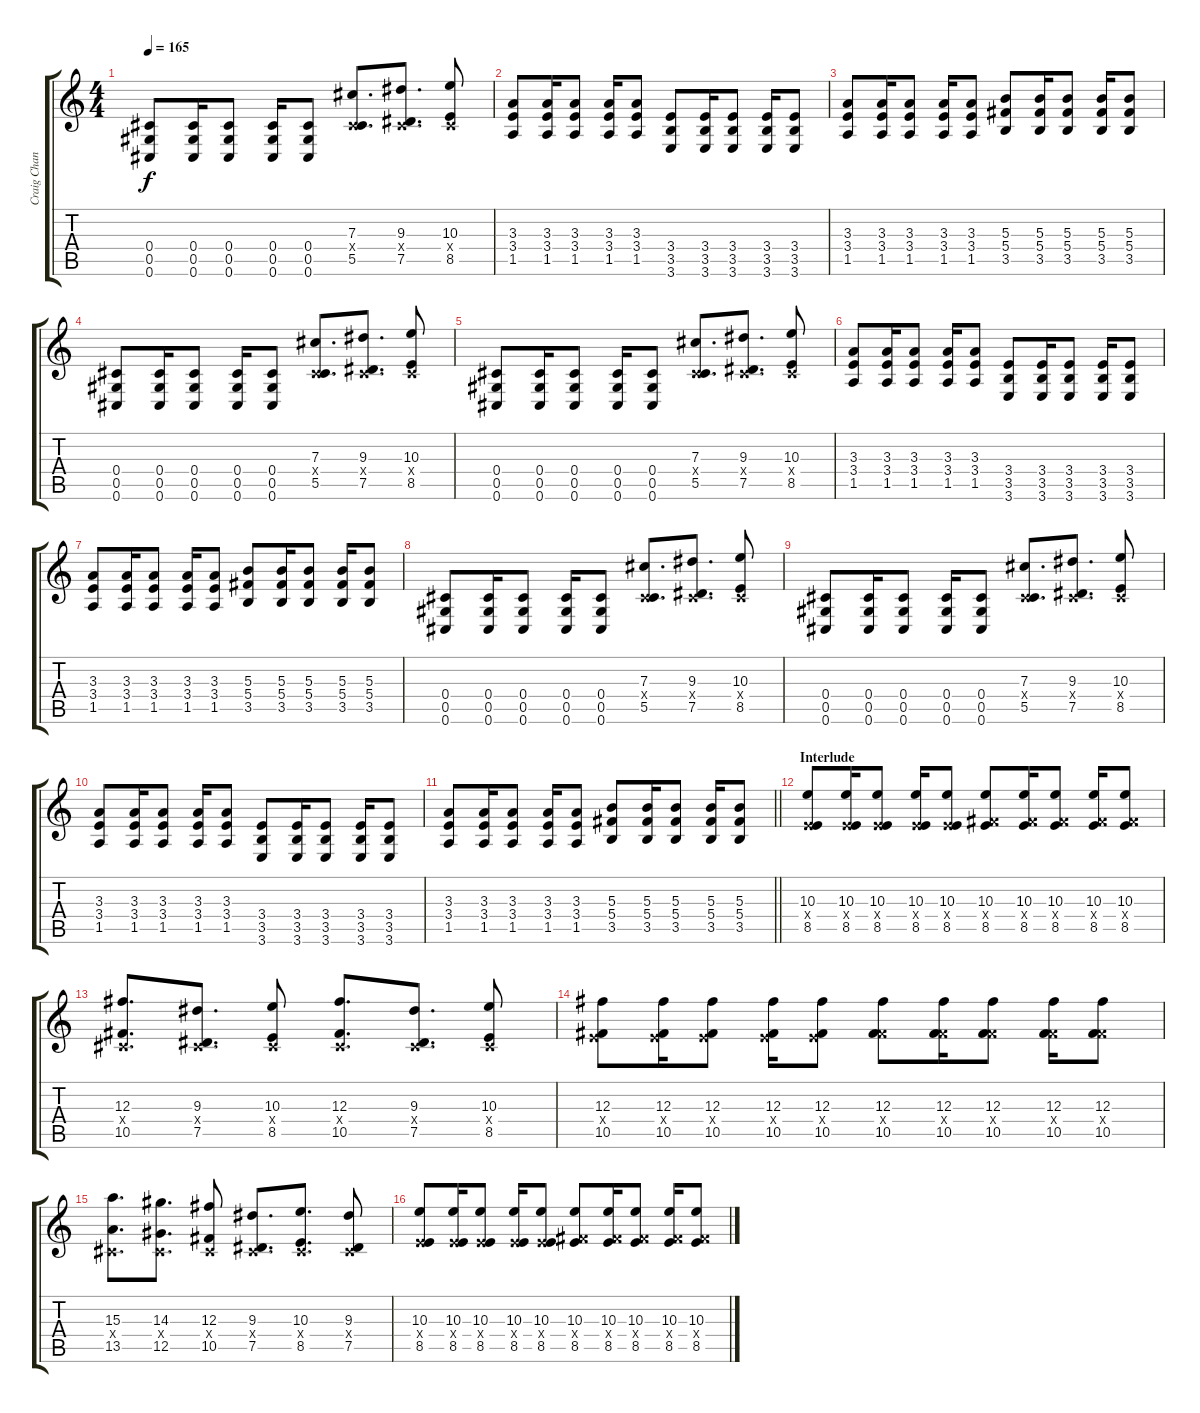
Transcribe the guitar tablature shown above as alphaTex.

\track ("Craig Chaney" "Craig Chan") {instrument distortionguitar}
\staff {score tabs}
\tuning (Eb4 Bb3 Gb3 Db3 Ab2 Db2) {hide}
\ts (4 4)
\tempo 165
\clef g2
\ks c
(0.4 0.5 0.6).8{dy f} (0.4 0.5 0.6).16 (0.4 0.5 0.6).8 (0.4 0.5 0.6).16 (0.4 0.5 0.6).8 (7.3 0.4{x} 5.5).8{d} (9.3 0.4{x} 7.5).8{d} (10.3 0.4{x} 8.5).8 |
(3.3 3.4 1.5).8 (3.3 3.4 1.5).16 (3.3 3.4 1.5).8 (3.3 3.4 1.5).16 (3.3 3.4 1.5).8 (3.4 3.5 3.6).8 (3.4 3.5 3.6).16 (3.4 3.5 3.6).8 (3.4 3.5 3.6).16 (3.4 3.5 3.6).8 |
(3.3 3.4 1.5).8 (3.3 3.4 1.5).16 (3.3 3.4 1.5).8 (3.3 3.4 1.5).16 (3.3 3.4 1.5).8 (5.3 5.4 3.5).8 (5.3 5.4 3.5).16 (5.3 5.4 3.5).8 (5.3 5.4 3.5).16 (5.3 5.4 3.5).8 |
(0.4 0.5 0.6).8 (0.4 0.5 0.6).16 (0.4 0.5 0.6).8 (0.4 0.5 0.6).16 (0.4 0.5 0.6).8 (7.3 0.4{x} 5.5).8{d} (9.3 0.4{x} 7.5).8{d} (10.3 0.4{x} 8.5).8 |
(0.4 0.5 0.6).8 (0.4 0.5 0.6).16 (0.4 0.5 0.6).8 (0.4 0.5 0.6).16 (0.4 0.5 0.6).8 (7.3 0.4{x} 5.5).8{d} (9.3 0.4{x} 7.5).8{d} (10.3 0.4{x} 8.5).8 |
(3.3 3.4 1.5).8 (3.3 3.4 1.5).16 (3.3 3.4 1.5).8 (3.3 3.4 1.5).16 (3.3 3.4 1.5).8 (3.4 3.5 3.6).8 (3.4 3.5 3.6).16 (3.4 3.5 3.6).8 (3.4 3.5 3.6).16 (3.4 3.5 3.6).8 |
(3.3 3.4 1.5).8 (3.3 3.4 1.5).16 (3.3 3.4 1.5).8 (3.3 3.4 1.5).16 (3.3 3.4 1.5).8 (5.3 5.4 3.5).8 (5.3 5.4 3.5).16 (5.3 5.4 3.5).8 (5.3 5.4 3.5).16 (5.3 5.4 3.5).8 |
(0.4 0.5 0.6).8 (0.4 0.5 0.6).16 (0.4 0.5 0.6).8 (0.4 0.5 0.6).16 (0.4 0.5 0.6).8 (7.3 0.4{x} 5.5).8{d} (9.3 0.4{x} 7.5).8{d} (10.3 0.4{x} 8.5).8 |
(0.4 0.5 0.6).8 (0.4 0.5 0.6).16 (0.4 0.5 0.6).8 (0.4 0.5 0.6).16 (0.4 0.5 0.6).8 (7.3 0.4{x} 5.5).8{d} (9.3 0.4{x} 7.5).8{d} (10.3 0.4{x} 8.5).8 |
(3.3 3.4 1.5).8 (3.3 3.4 1.5).16 (3.3 3.4 1.5).8 (3.3 3.4 1.5).16 (3.3 3.4 1.5).8 (3.4 3.5 3.6).8 (3.4 3.5 3.6).16 (3.4 3.5 3.6).8 (3.4 3.5 3.6).16 (3.4 3.5 3.6).8 |
\barLineRight lightlight
(3.3 3.4 1.5).8 (3.3 3.4 1.5).16 (3.3 3.4 1.5).8 (3.3 3.4 1.5).16 (3.3 3.4 1.5).8 (5.3 5.4 3.5).8 (5.3 5.4 3.5).16 (5.3 5.4 3.5).8 (5.3 5.4 3.5).16 (5.3 5.4 3.5).8 |
\section ("" "Interlude")
(10.3 3.4{x} 8.5).8 (10.3 3.4{x} 8.5).16 (10.3 3.4{x} 8.5).8 (10.3 3.4{x} 8.5).16 (10.3 3.4{x} 8.5).8 (10.3 5.4{x} 8.5).8 (10.3 5.4{x} 8.5).16 (10.3 5.4{x} 8.5).8 (10.3 5.4{x} 8.5).16 (10.3 5.4{x} 8.5).8 |
(12.3 0.4{x} 10.5).8{d} (9.3 0.4{x} 7.5).8{d} (10.3 0.4{x} 8.5).8 (12.3 0.4{x} 10.5).8{d} (9.3 0.4{x} 7.5).8{d} (10.3 0.4{x} 8.5).8 |
(12.3 3.4{x} 10.5).8 (12.3 3.4{x} 10.5).16 (12.3 3.4{x} 10.5).8 (12.3 3.4{x} 10.5).16 (12.3 3.4{x} 10.5).8 (12.3 5.4{x} 10.5).8 (12.3 5.4{x} 10.5).16 (12.3 5.4{x} 10.5).8 (12.3 5.4{x} 10.5).16 (12.3 5.4{x} 10.5).8 |
(15.3 0.4{x} 13.5).8{d} (14.3 0.4{x} 12.5).8{d} (12.3 0.4{x} 10.5).8 (9.3 0.4{x} 7.5).8{d} (10.3 0.4{x} 8.5).8{d} (9.3 0.4{x} 7.5).8 |
(10.3 3.4{x} 8.5).8 (10.3 3.4{x} 8.5).16 (10.3 3.4{x} 8.5).8 (10.3 3.4{x} 8.5).16 (10.3 3.4{x} 8.5).8 (10.3 5.4{x} 8.5).8 (10.3 5.4{x} 8.5).16 (10.3 5.4{x} 8.5).8 (10.3 5.4{x} 8.5).16 (10.3 5.4{x} 8.5).8
